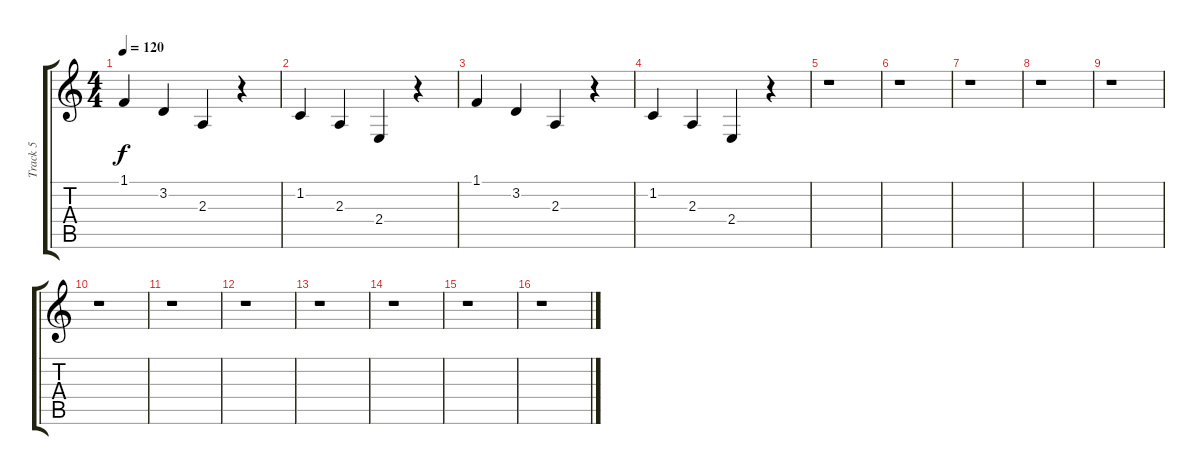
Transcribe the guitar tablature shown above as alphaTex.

\track ("Track 5" "Track 5") {instrument tremolostrings}
\staff {score tabs}
\tuning (E4 B3 G3 D3 A2 E2) {hide}
\ts (4 4)
\tempo 120
\clef g2
\ks c
1.1.4{dy f} 3.2.4 2.3.4 r.4 |
1.2.4 2.3.4 2.4.4 r.4 |
1.1.4 3.2.4 2.3.4 r.4 |
1.2.4 2.3.4 2.4.4 r.4 |
r.1 |
r.1 |
r.1 |
r.1 |
r.1 |
r.1 |
r.1 |
r.1 |
r.1 |
r.1 |
r.1 |
r.1
